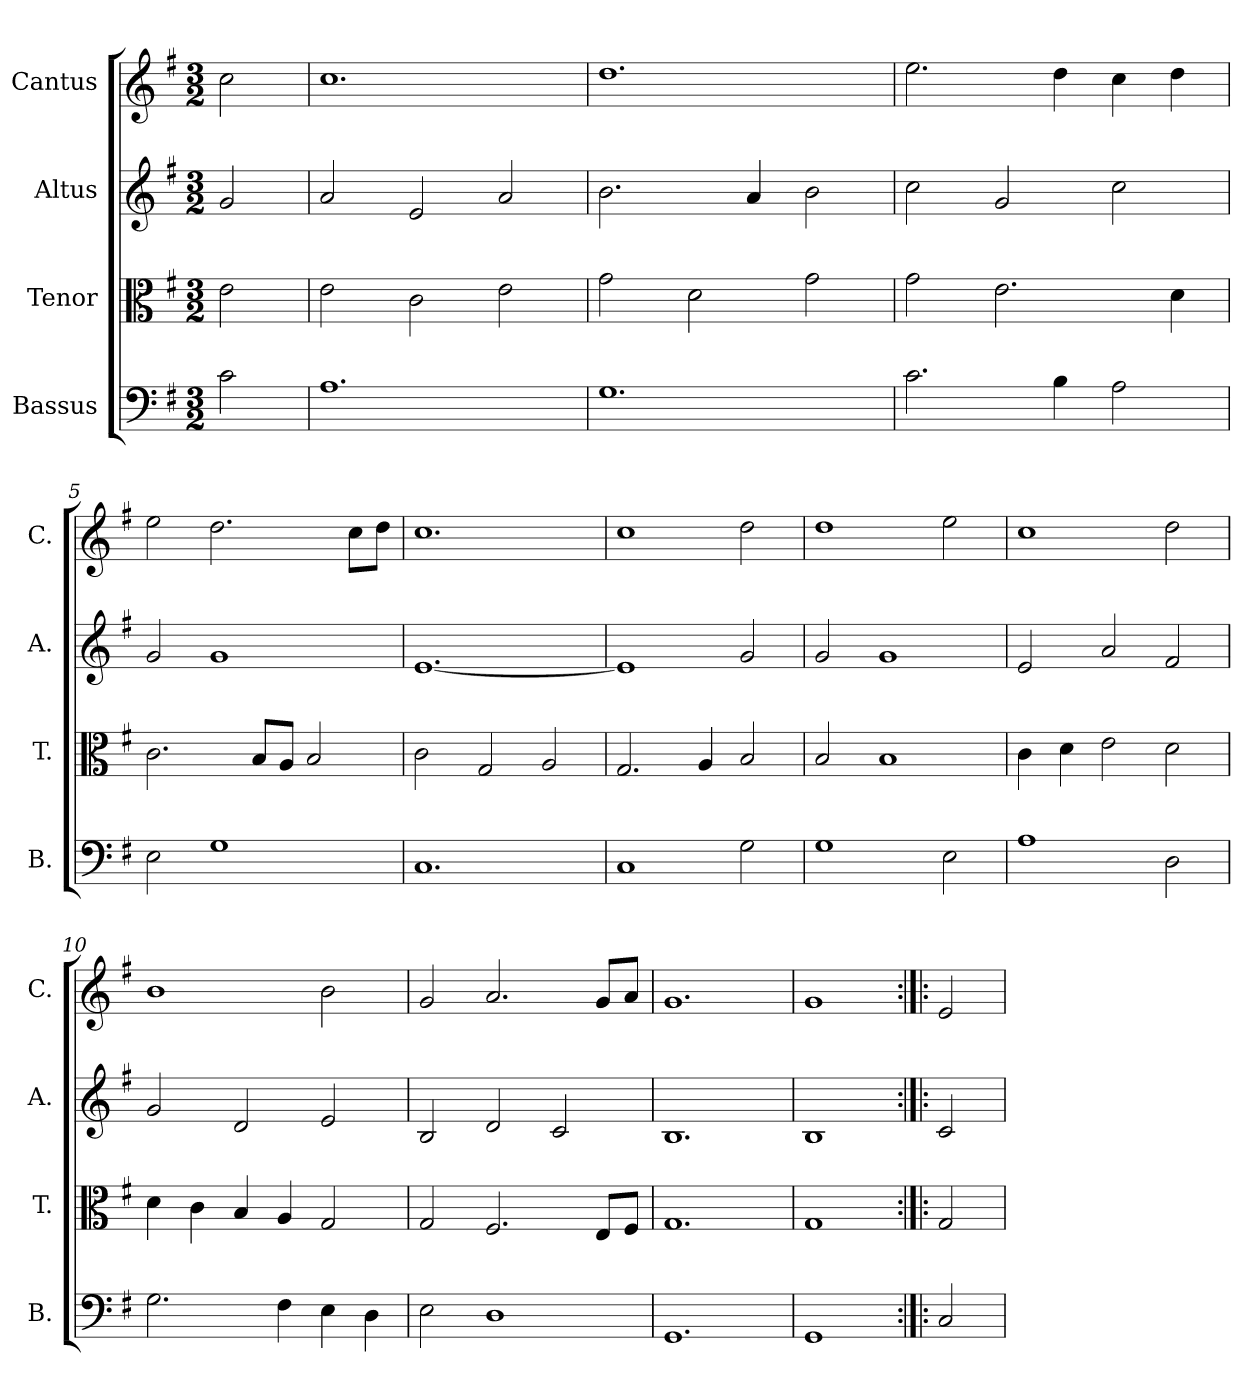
**kern	**kern	**kern	**kern
*part4	*part3	*part2	*part1
*staff4	*staff3	*staff2	*staff1
*I"Bassus	*I"Tenor	*I"Altus	*I"Cantus
*I'B.	*I'T.	*I'A.	*I'C.
*clefF4	*clefC3	*clefG2	*clefG2
*k[f#]	*k[f#]	*k[f#]	*k[f#]
*G:	*G:	*G:	*G:
*M3/2	*M3/2	*M3/2	*M3/2
=1	=1	=1	=1
2c\	2e\	2g/	2cc\
=2	=2	=2	=2
1.A\	2e\	2a/	1.cc\
.	2c\	2e/	.
.	2e\	2a/	.
=3	=3	=3	=3
1.G\	2g\	2.b\	1.dd\
.	2d\	.	.
.	.	4a/	.
.	2g\	2b\	.
=4	=4	=4	=4
2.c\	2g\	2cc\	2.ee\
.	2.e\	2g/	.
4B\	.	.	4dd\
2A\	.	2cc\	4cc\
.	4d\	.	4dd\
=5	=5	=5	=5
2E\	2.c\	2g/	2ee\
1G\	.	1g/	2.dd\
.	8B/L	.	.
.	8A/J	.	.
.	2B/	.	.
.	.	.	8cc\L
.	.	.	8dd\J
=6	=6	=6	=6
1.C/	2c\	[1.e/	1.cc\
.	2G/	.	.
.	2A/	.	.
=7	=7	=7	=7
1C/	2.G/	1e/]	1cc\
.	4A/	.	.
2G\	2B/	2g/	2dd\
=8	=8	=8	=8
1G\	2B/	2g/	1dd\
.	1B/	1g/	.
2E\	.	.	2ee\
=9	=9	=9	=9
1A\	4c\	2e/	1cc\
.	4d\	.	.
.	2e\	2a/	.
2D\	2d\	2f#/	2dd\
!!LO:LB:g=z
=10	=10	=10	=10
2.G\	4d\	2g/	1b\
.	4c\	.	.
.	4B/	2d/	.
4F#\	4A/	.	.
4E\	2G/	2e/	2b\
4D\	.	.	.
=11	=11	=11	=11
2E\	2G/	2B/	2g/
1D\	2.F#/	2d/	2.a/
.	.	2c/	.
.	8E/L	.	8g/L
.	8F#/J	.	8a/J
=12	=12	=12	=12
1.GG/	1.G/	1.B/	1.g/
=13	=13	=13	=13
1GG/	1G/	1B/	1g/
=14:|!|:	=14:|!|:	=14:|!|:	=14:|!|:
2C/	2G/	2c/	2e/
=	=	=	=
*-	*-	*-	*-
